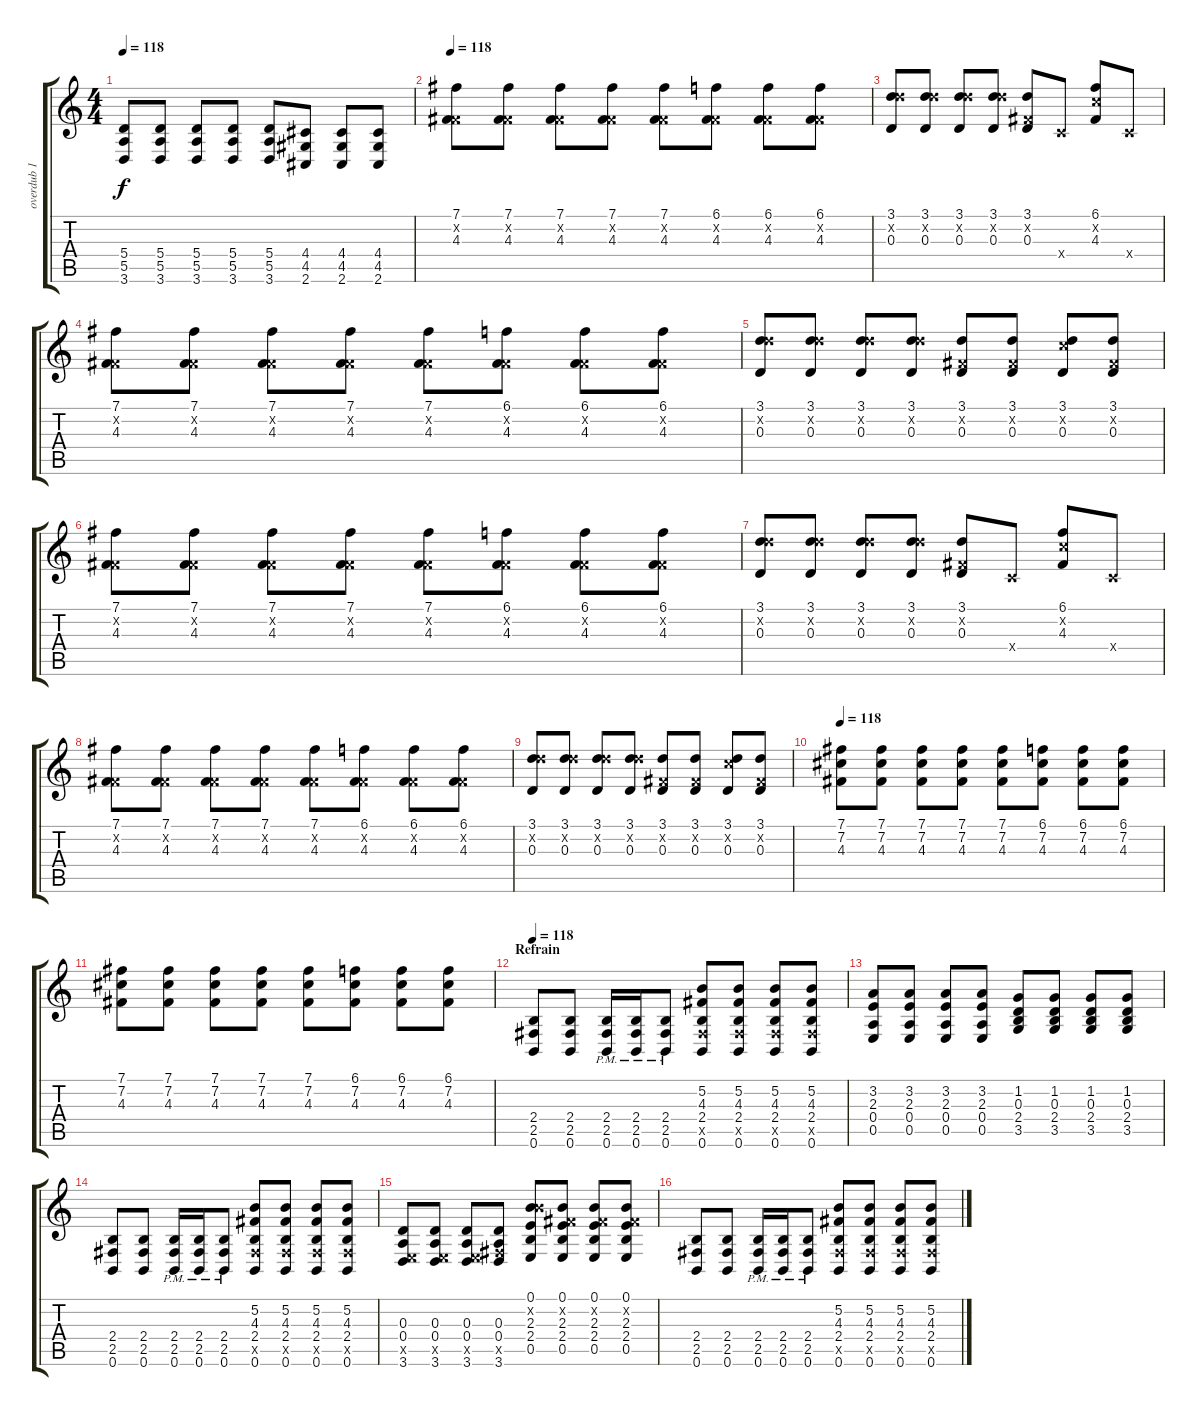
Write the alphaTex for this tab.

\track ("overdub 1" "overdub 1") {instrument distortionguitar}
\staff {score tabs}
\tuning (B3 Gb3 D3 A2 E2 B1) {hide}
\ts (4 4)
\tempo 118
\clef g2
\ks c
(5.4 5.5 3.6).8{dy f} (5.4 5.5 3.6).8 (5.4 5.5 3.6).8 (5.4 5.5 3.6).8 (5.4 5.5 3.6).8 (4.4 4.5 2.6).8 (4.4 4.5 2.6).8 (4.4 4.5 2.6).8 |
\section ("" "")
\tempo 118
(7.1 0.2{x} 4.3).8{volume 10 balance 14 instrument distortionguitar} (7.1 0.2{x} 4.3).8 (7.1 0.2{x} 4.3).8 (7.1 0.2{x} 4.3).8 (7.1 0.2{x} 4.3).8 (6.1 0.2{x} 4.3).8 (6.1 0.2{x} 4.3).8 (6.1 0.2{x} 4.3).8 |
(3.1 8.2{x} 0.3).8 (3.1 8.2{x} 0.3).8 (3.1 8.2{x} 0.3).8 (3.1 8.2{x} 0.3).8 (3.1 0.2{x} 0.3).8 3.4{x}.8 (6.1 6.2{x} 4.3).8 3.4{x}.8 |
(7.1 0.2{x} 4.3).8 (7.1 0.2{x} 4.3).8 (7.1 0.2{x} 4.3).8 (7.1 0.2{x} 4.3).8 (7.1 0.2{x} 4.3).8 (6.1 0.2{x} 4.3).8 (6.1 0.2{x} 4.3).8 (6.1 0.2{x} 4.3).8 |
(3.1 8.2{x} 0.3).8 (3.1 8.2{x} 0.3).8 (3.1 8.2{x} 0.3).8 (3.1 8.2{x} 0.3).8 (3.1 0.2{x} 0.3).8 (3.1 0.2{x} 0.3).8 (3.1 6.2{x} 0.3).8 (3.1 0.2{x} 0.3).8 |
(7.1 0.2{x} 4.3).8{volume 10 balance 14 instrument distortionguitar} (7.1 0.2{x} 4.3).8 (7.1 0.2{x} 4.3).8 (7.1 0.2{x} 4.3).8 (7.1 0.2{x} 4.3).8 (6.1 0.2{x} 4.3).8 (6.1 0.2{x} 4.3).8 (6.1 0.2{x} 4.3).8 |
(3.1 8.2{x} 0.3).8 (3.1 8.2{x} 0.3).8 (3.1 8.2{x} 0.3).8 (3.1 8.2{x} 0.3).8 (3.1 0.2{x} 0.3).8 3.4{x}.8 (6.1 6.2{x} 4.3).8 3.4{x}.8 |
(7.1 0.2{x} 4.3).8 (7.1 0.2{x} 4.3).8 (7.1 0.2{x} 4.3).8 (7.1 0.2{x} 4.3).8 (7.1 0.2{x} 4.3).8 (6.1 0.2{x} 4.3).8 (6.1 0.2{x} 4.3).8 (6.1 0.2{x} 4.3).8 |
(3.1 8.2{x} 0.3).8 (3.1 8.2{x} 0.3).8 (3.1 8.2{x} 0.3).8 (3.1 8.2{x} 0.3).8 (3.1 0.2{x} 0.3).8 (3.1 0.2{x} 0.3).8 (3.1 6.2{x} 0.3).8 (3.1 0.2{x} 0.3).8 |
\section ("" "")
\tempo 118
(7.1 7.2 4.3).8{volume 6 balance 14 instrument distortionguitar} (7.1 7.2 4.3).8 (7.1 7.2 4.3).8 (7.1 7.2 4.3).8 (7.1 7.2 4.3).8 (6.1 7.2 4.3).8 (6.1 7.2 4.3).8 (6.1 7.2 4.3).8 |
(7.1 7.2 4.3).8 (7.1 7.2 4.3).8 (7.1 7.2 4.3).8 (7.1 7.2 4.3).8 (7.1 7.2 4.3).8 (6.1 7.2 4.3).8 (6.1 7.2 4.3).8 (6.1 7.2 4.3).8 |
\section ("" "Refrain")
\tempo 118
(2.4 2.5 0.6).8{volume 10 balance 14 instrument distortionguitar} (2.4 2.5 0.6).8 (2.4{pm} 2.5{pm} 0.6{pm}).16 (2.4{pm} 2.5{pm} 0.6{pm}).16 (2.4{pm} 2.5{pm} 0.6{pm}).8 (5.2 4.3 2.4 2.5{x} 0.6).8 (5.2 4.3 2.4 2.5{x} 0.6).8 (5.2 4.3 2.4 2.5{x} 0.6).8 (5.2 4.3 2.4 2.5{x} 0.6).8 |
(3.2 2.3 0.4 0.5).8 (3.2 2.3 0.4 0.5).8 (3.2 2.3 0.4 0.5).8 (3.2 2.3 0.4 0.5).8 (1.2 0.3 2.4 3.5).8 (1.2 0.3 2.4 3.5).8 (1.2 0.3 2.4 3.5).8 (1.2 0.3 2.4 3.5).8 |
(2.4 2.5 0.6).8 (2.4 2.5 0.6).8 (2.4{pm} 2.5{pm} 0.6{pm}).16 (2.4{pm} 2.5{pm} 0.6{pm}).16 (2.4{pm} 2.5{pm} 0.6{pm}).8 (5.2 4.3 2.4 2.5{x} 0.6).8 (5.2 4.3 2.4 2.5{x} 0.6).8 (5.2 4.3 2.4 2.5{x} 0.6).8 (5.2 4.3 2.4 2.5{x} 0.6).8 |
(0.3 0.4 0.5{x} 3.6).8 (0.3 0.4 0.5{x} 3.6).8 (0.3 0.4 0.5{x} 3.6).8 (0.3 0.4 2.5{x} 3.6).8 (0.1 5.2{x} 2.3 2.4 0.5).8 (0.1 0.2{x} 2.3 2.4 0.5).8 (0.1 0.2{x} 2.3 2.4 0.5).8 (0.1 0.2{x} 2.3 2.4 0.5).8 |
(2.4 2.5 0.6).8 (2.4 2.5 0.6).8 (2.4{pm} 2.5{pm} 0.6{pm}).16 (2.4{pm} 2.5{pm} 0.6{pm}).16 (2.4{pm} 2.5{pm} 0.6{pm}).8 (5.2 4.3 2.4 2.5{x} 0.6).8 (5.2 4.3 2.4 2.5{x} 0.6).8 (5.2 4.3 2.4 2.5{x} 0.6).8 (5.2 4.3 2.4 2.5{x} 0.6).8
